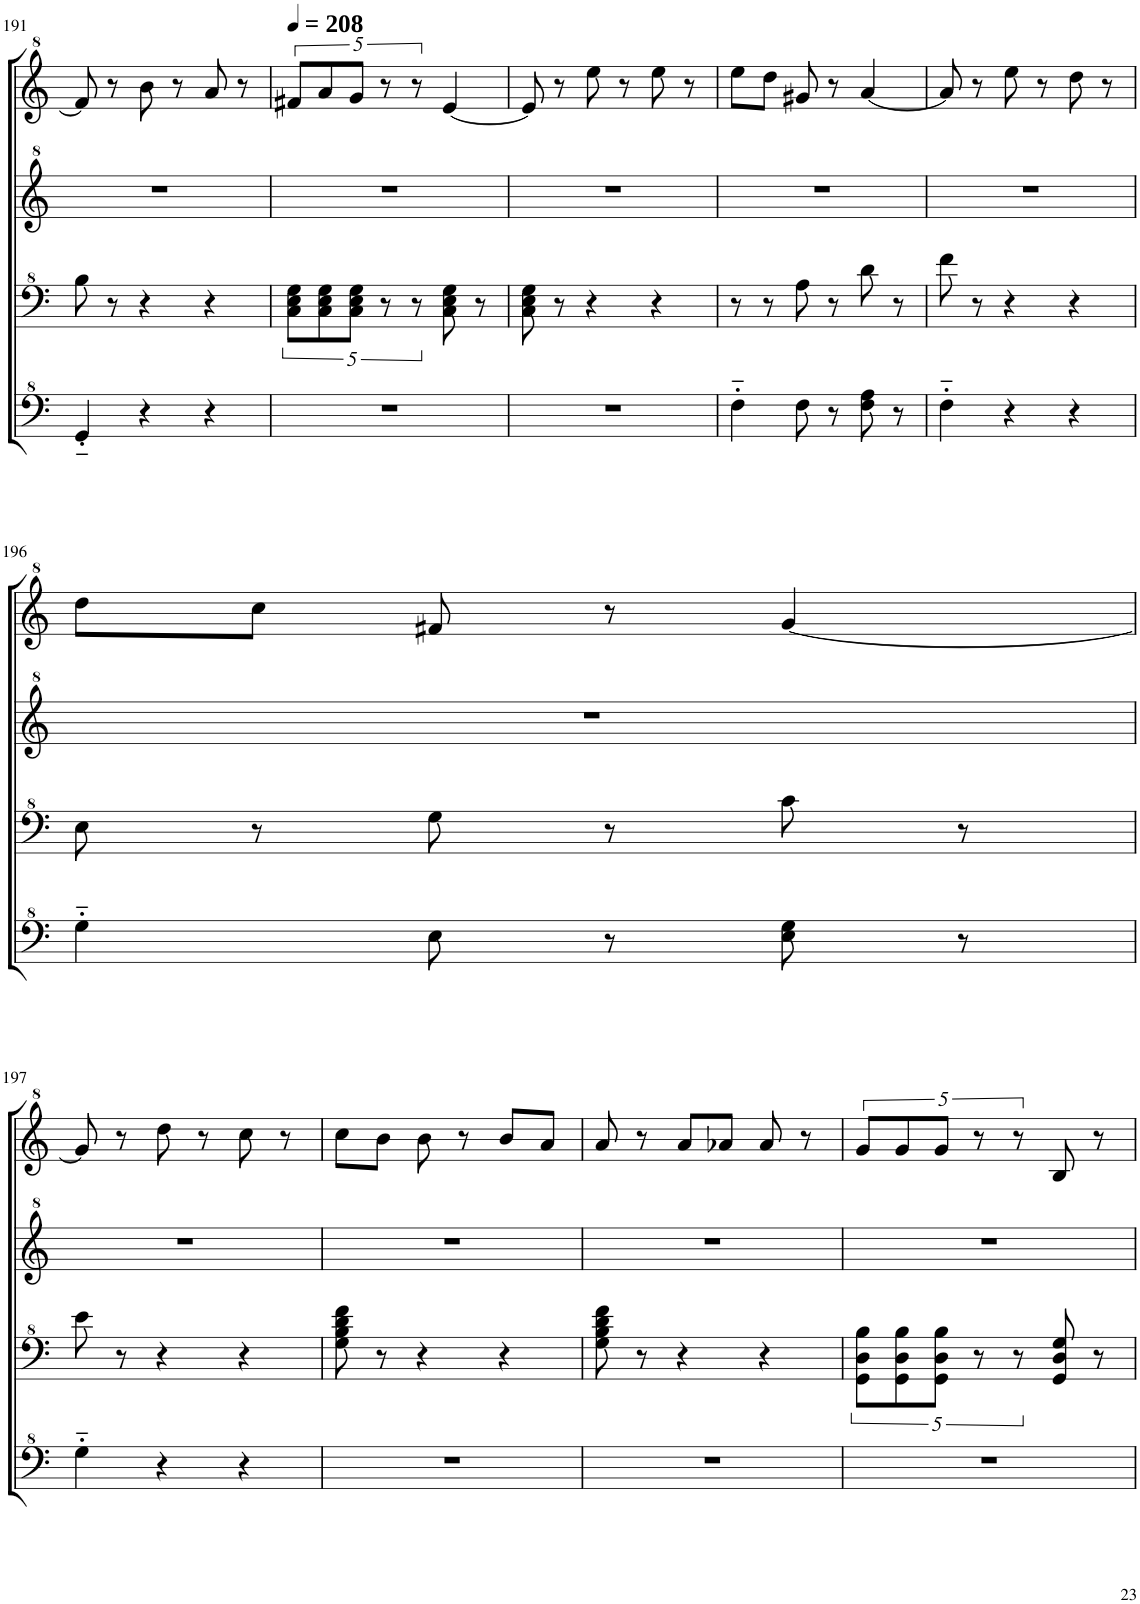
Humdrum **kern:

**kern	**kern	**kern	**kern
*part1	*part1	*part1	*part1
*staff4	*staff3	*staff2	*staff1
*I"Model III	*	*	*
!!LO:PB:g=z
*clefF^4	*clefF^4	*clefG^2	*clefG^2
*k[]	*k[]	*k[]	*k[]
*M3/4	*M3/4	*M3/4	*M3/4
=191	=191	=191	=191
4G'~/	8b\	2.r	8ff/]
.	8r	.	8r
4r	4r	.	8bb\
.	.	.	8r
4r	4r	.	8aa/
.	.	.	8r
=192	=192	=192	=192
*	*	*	*MM208
2.r	10c\ 10e\ 10g\L	2.r	10ff#X/L
.	10c\ 10e\ 10g\	.	10aa/
.	10c\ 10e\ 10g\J	.	10gg/J
.	10r	.	10r
.	10r	.	10r
.	8c\ 8e\ 8g\	.	[4ee/
.	8r	.	.
=193	=193	=193	=193
2.r	8c\ 8e\ 8g\	2.r	8ee/]
.	8r	.	8r
.	4r	.	8eee\
.	.	.	8r
.	4r	.	8eee\
.	.	.	8r
=194	=194	=194	=194
4f'~\	8r	2.r	8eee\L
.	8r	.	8ddd\J
8f\	8a\	.	8gg#X/
8r	8r	.	8r
8f\ 8a\	8dd\	.	[4aa/
8r	8r	.	.
=195	=195	=195	=195
4f'~\	8ff\	2.r	8aa/]
.	8r	.	8r
4r	4r	.	8eee\
.	.	.	8r
4r	4r	.	8ddd\
.	.	.	8r
!!LO:LB:g=z
=196	=196	=196	=196
4g'~\	8e\	2.r	8ddd\L
.	8r	.	8ccc\J
8e\	8g\	.	8ff#X/
8r	8r	.	8r
8e\ 8g\	8cc\	.	[4gg/
8r	8r	.	.
!!LO:LB:g=z
=197	=197	=197	=197
4g'~\	8ee\	2.r	8gg/]
.	8r	.	8r
4r	4r	.	8ddd\
.	.	.	8r
4r	4r	.	8ccc\
.	.	.	8r
=198	=198	=198	=198
2.r	8g\ 8b\ 8dd\ 8ff\	2.r	8ccc\L
.	8r	.	8bb\J
.	4r	.	8bb\
.	.	.	8r
.	4r	.	8bb/L
.	.	.	8aa/J
=199	=199	=199	=199
2.r	8g\ 8b\ 8dd\ 8ff\	2.r	8aa/
.	8r	.	8r
.	4r	.	8aa/L
.	.	.	8aa-X/J
.	4r	.	8aa-/
.	.	.	8r
=200	=200	=200	=200
2.r	10G\ 10d\ 10b\L	2.r	10gg/L
.	10G\ 10d\ 10b\	.	10gg/
.	10G\ 10d\ 10b\J	.	10gg/J
.	10r	.	10r
.	10r	.	10r
.	8G/ 8d/ 8g/	.	8b/
.	8r	.	8r
=	=	=	=
*-	*-	*-	*-
